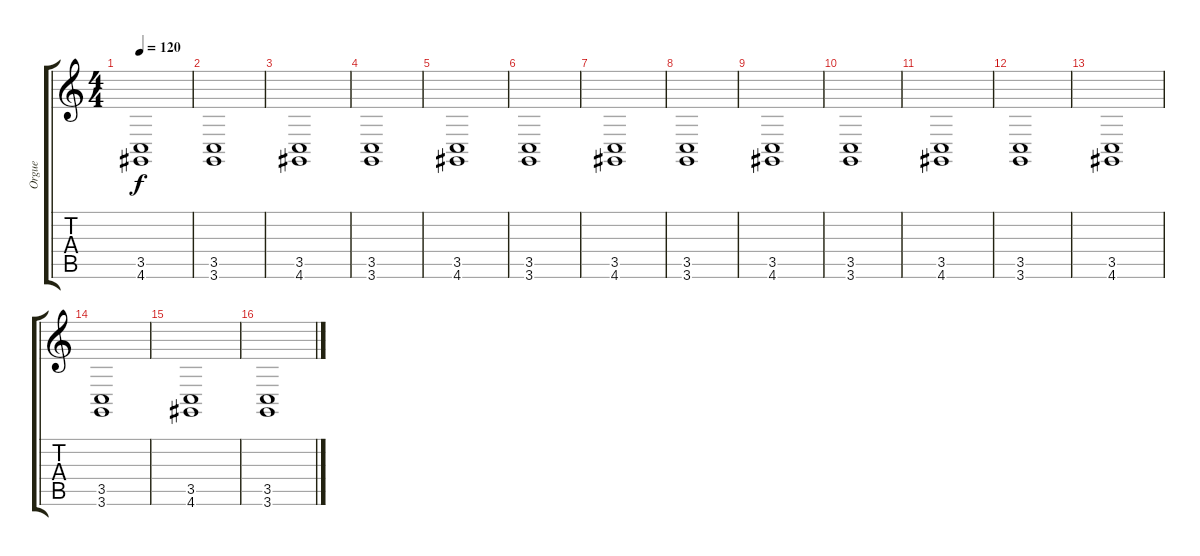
\track ("Orgue" "Orgue") {instrument drawbarorgan}
\staff {score tabs}
\tuning (E4 B3 G3 D3 A2 E2) {hide}
\ts (4 4)
\tempo 120
\clef g2
\ks c
(3.5 4.6).1{dy f} |
(3.5 3.6).1 |
(3.5 4.6).1 |
(3.5 3.6).1 |
(3.5 4.6).1 |
(3.5 3.6).1 |
(3.5 4.6).1 |
(3.5 3.6).1 |
(3.5 4.6).1 |
(3.5 3.6).1 |
(3.5 4.6).1 |
(3.5 3.6).1 |
(3.5 4.6).1 |
(3.5 3.6).1 |
(3.5 4.6).1 |
(3.5 3.6).1
